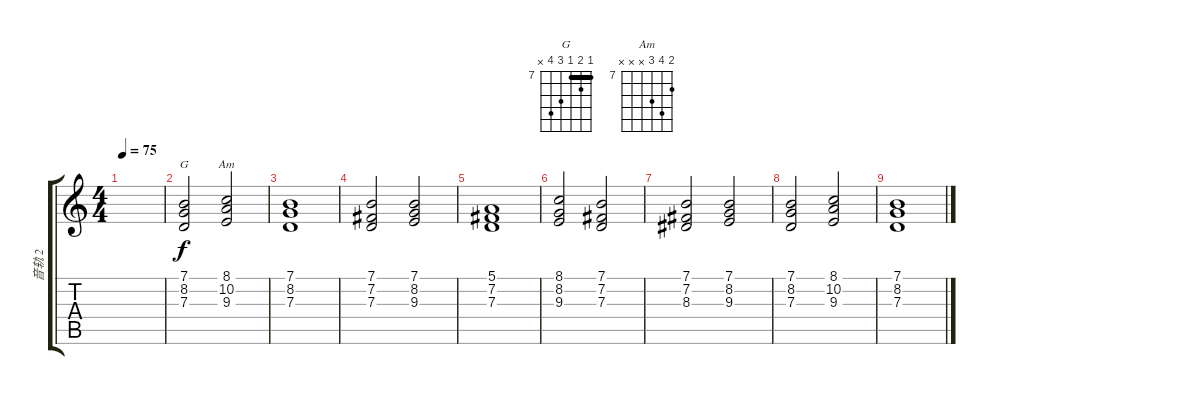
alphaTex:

\track ("音轨 2" "音轨 2") {instrument synthstrings1}
\staff {score tabs}
\tuning (E4 B3 G3 D3 A2 E2) {hide}
\chord ("G" 7 8 7 9 10 x) {firstfret 7 barre 7}
\chord ("Am" 8 10 9 x x x) {firstfret 7}
\ts (4 4)
\tempo 75
\clef g2
\ks c
|
(7.1 8.2 7.3).2{ch "G"} (8.1 10.2 9.3).2{ch "Am"} |
(7.1 8.2 7.3).1 |
(7.1 7.2 7.3).2 (7.1 8.2 9.3).2{txt ""} |
(5.1 7.2 7.3).1 |
(8.1 8.2 9.3).2 (7.1 7.2 7.3).2 |
(7.1 7.2 8.3).2 (7.1 8.2 9.3).2 |
(7.1 8.2 7.3).2 (8.1 10.2 9.3).2 |
(7.1 8.2 7.3).1
